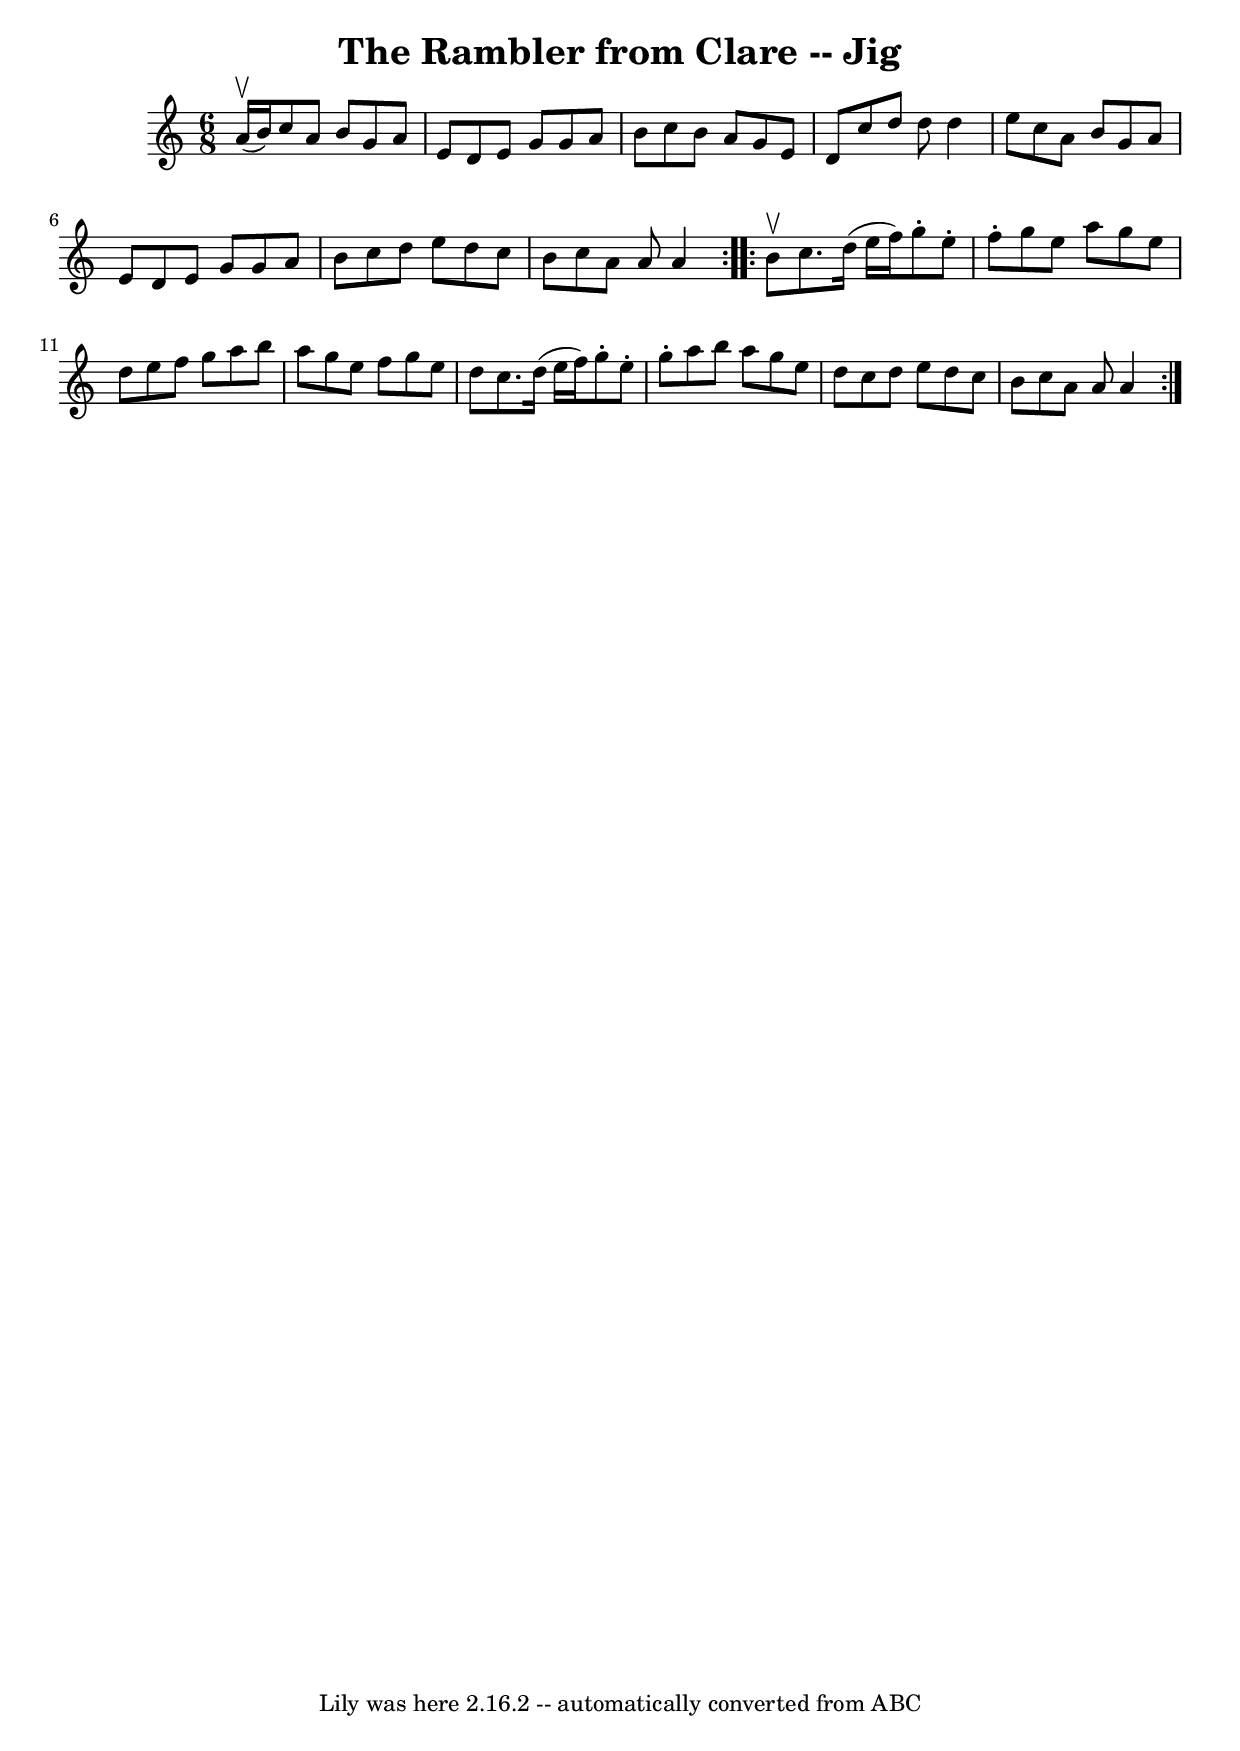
\version "2.16.2"
\include "Mammoth.ily"
\header {
  %% book = "Ryan's Mammoth Collection"
  crossRefNumber = "1"
  footnotes = "\\\\88 454"
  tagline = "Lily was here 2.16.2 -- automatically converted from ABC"
  title = "The Rambler from Clare -- Jig"

}
voicedefault =  {



  \repeat volta 2 {

    \time 6/8      \key a \minor a'16^\upbow(b'16)   |
    c''8 a'8 b'8 g'8 a'8 e'8     |
    d'8 e'8 g'8 g'8 a'8 b'8    |
    c''8 b'8 a'8 g'8 e'8 d'8    |
    c''8 d''8 d''8 d''4 e''8     |
    c''8 a'8 b'8 g'8 a'8 e'8   |
    d'8 e'8 g'8 g'8 a'8 b'8    |
    c''8 d''8 e''8 d''8 c''8 b'8     |
    c''8 a'8 a'8 a'4  
 }     

  \repeat volta 2 {
b'8^\upbow   |
		    c''8. d''16 (e''16 f''16) g''8-. e''8-. f''8-.   |
		    g''8 e''8 a''8 g''8 e''8 d''8     |
		    e''8 f''8 g''8 a''8 b''8 a''8     |
		    g''8 e''8 f''8 g''8 e''8 d''8    |
		    c''8. d''16 (e''16 f''16) g''8-. e''8-. g''8-.    |
		    a''8 b''8 a''8 g''8 e''8 d''8     |
		    c''8 d''8 e''8 d''8 c''8 b'8     |
		    c''8 a'8 a'8 a'4  
		 }   

}

\score{
  <<

    \context Staff="default"
    {
      \voicedefault 
      
 }

  >>
  \layout {
    
 }
  \midi {
 }

}
